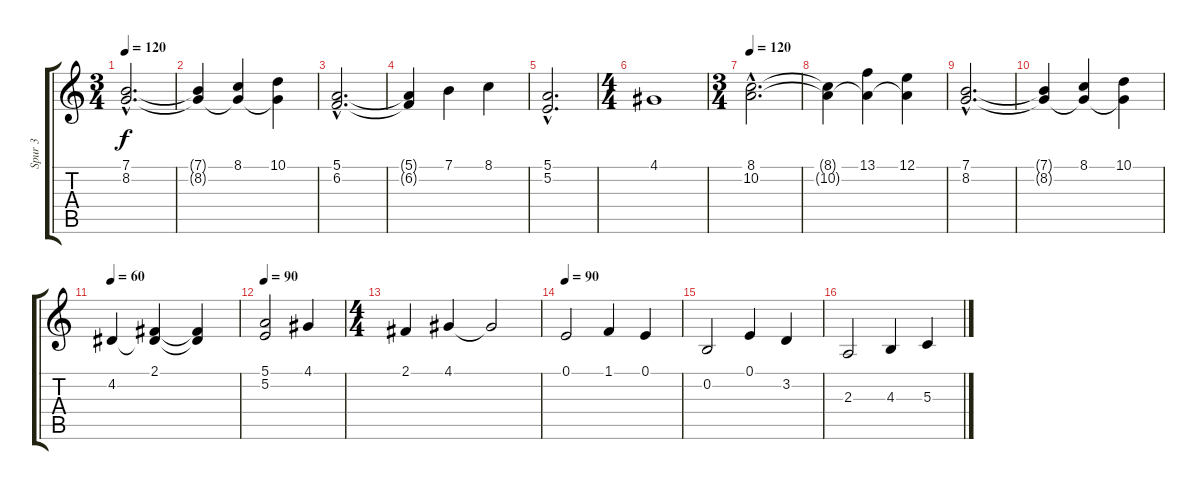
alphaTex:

\track ("Spur 3" "Spur 3") {instrument brightacousticpiano}
\staff {score tabs}
\tuning (E4 B3 G3 D3 A2 E2) {hide}
\ts (3 4)
\tempo 120
\clef g2
\ks c
(7.1{hac} 8.2{hac}).2{d dy f} |
(7.1{t} 8.2{t}).4 (8.1 8.2{t}).4 (10.1 8.2{t}).4 |
(5.1{hac} 6.2{hac}).2{d} |
(5.1{t} 6.2{t}).4 7.1.4 8.1.4 |
(5.1{hac} 5.2{hac}).2{d} |
\ts (4 4)
4.1.1 |
\ts (3 4)
\tempo 120
(8.1{hac} 10.2{hac}).2{d} |
(8.1{t} 10.2{t}).4 (13.1 10.2{t}).4 (12.1 10.2{t}).4 |
(7.1{hac} 8.2{hac}).2{d} |
(7.1{t} 8.2{t}).4 (8.1 8.2{t}).4 (10.1 8.2{t}).4 |
\tempo 70
\tempo 60
4.2.4 (2.1 4.2{t}).4 (2.1{t} 4.2{t}).4 |
\tempo 90
(5.1 5.2).2 4.1.4 |
\ts (4 4)
2.1.4 4.1.4 4.1{t}.2 |
\tempo 90
0.1.2 1.1.4 0.1.4 |
0.2.2 0.1.4 3.2.4 |
2.3.2 4.3.4 5.3.4
